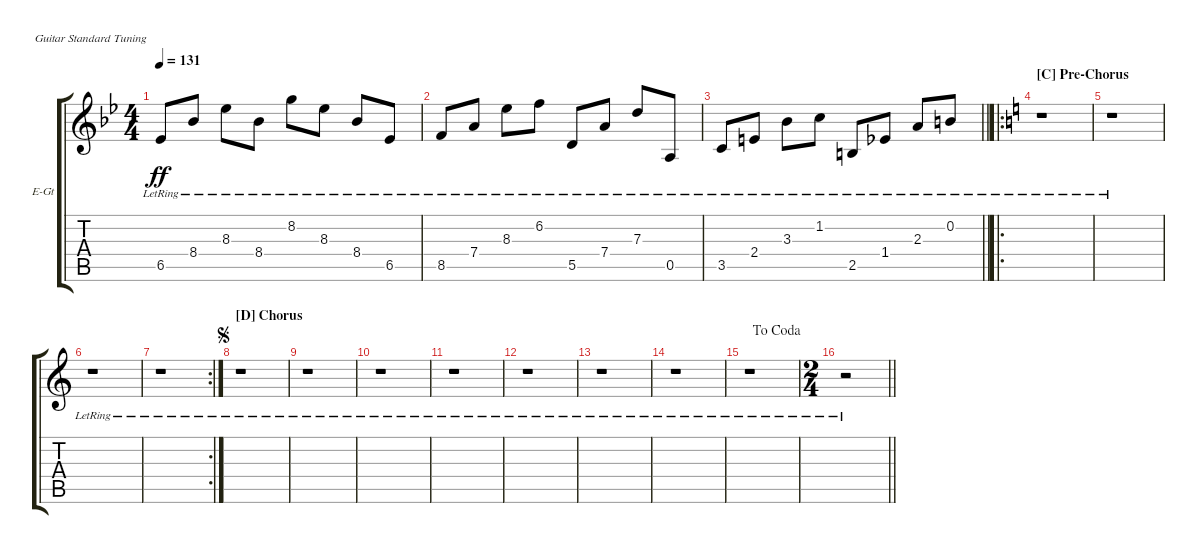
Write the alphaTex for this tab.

\bracketExtendMode groupsimilarinstruments
\firstSystemTrackNameOrientation horizontal
\otherSystemsTrackNameOrientation horizontal
\track ("Clean Guitar 2" "E-Gt") {instrument electricguitarclean}
\staff {score tabs}
\tuning (E4 B3 G3 D3 A2 E2)
\ts (4 4)
\tempo 131
\clef g2
\scale
0.333333
\ks gminor
6.5{lr}.8{dy ff} 8.4{lr}.8 8.3{lr}.8 8.4{lr}.8 8.2{lr}.8 8.3{lr}.8 8.4{lr}.8 6.5{lr}.8 |
\scale
0.247012 8.5{lr}.8 7.4{lr}.8 8.3{lr}.8 6.2{lr}.8 5.5{lr}.8 7.4{lr}.8 7.3{lr}.8 0.5{lr}.8 |
\scale
0.247012
\barLineRight lightlight
3.5{lr}.8 2.4{lr}.8 3.3{lr}.8 1.2{lr}.8 2.5{lr}.8 1.4{lr}.8 2.3{lr}.8 0.2{lr}.8 |
\ro
\section ("C" "Pre-Chorus")
\scale
0.505976
\ks aminor
r.1 |
\scale
0.322917 r.1 |
\scale
0.322917 r.1 |
\rc 2
\scale
0.354167 r.1 |
\section ("D" "Chorus")
\jump segno
\scale
0.333333 r.1 |
\scale
0.333333 r.1 |
\scale
0.333333 r.1 |
\scale
0.333333 r.1 |
\scale
0.333333 r.1 |
\scale
0.333333 r.1 |
\scale
0.257261 r.1 |
\jump dacoda
\scale
0.257261 r.1 |
\ts (2 4)
\scale
0.485477
\barLineRight lightlight
r.2
